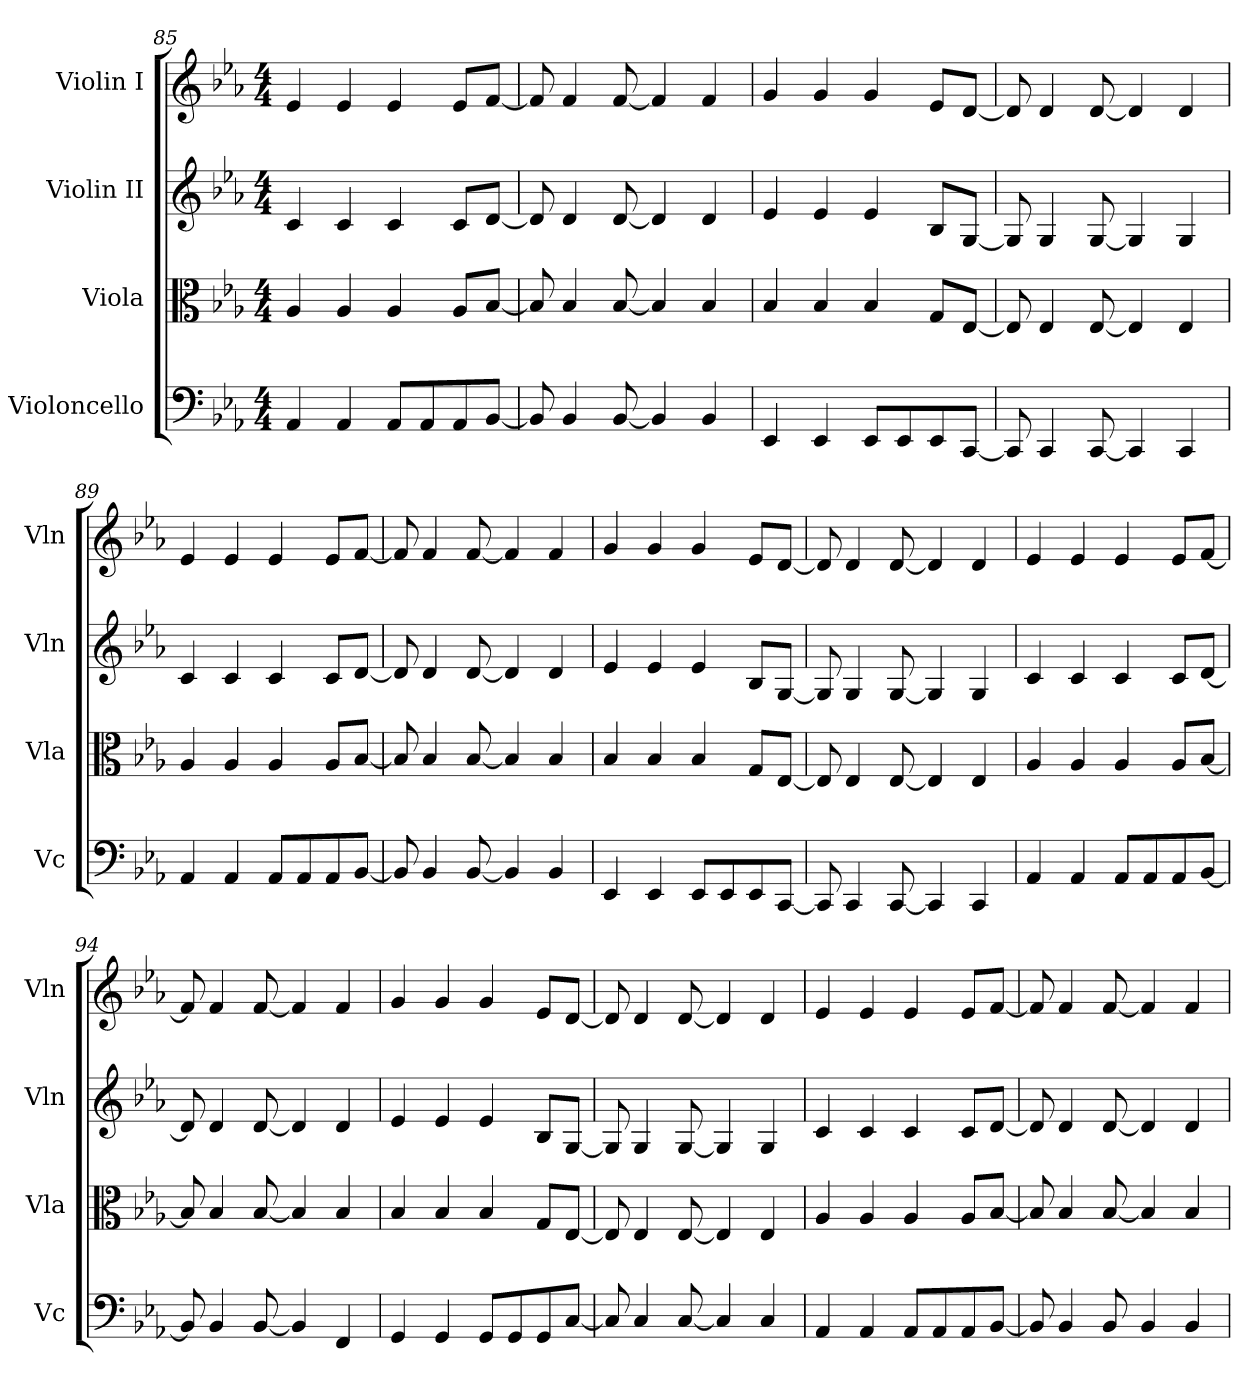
**kern	**kern	**kern	**kern
*part4	*part3	*part2	*part1
*staff4	*staff3	*staff2	*staff1
*I"Violoncello	*I"Viola	*I"Violin II	*I"Violin I
*I'Vc	*I'Vla	*I'Vln	*I'Vln
*clefF4	*clefC3	*clefG2	*clefG2
*k[b-e-a-]	*k[b-e-a-]	*k[b-e-a-]	*k[b-e-a-]
*M4/4	*M4/4	*M4/4	*M4/4
=85	=85	=85	=85
4AA-/	4A-/	4c/	4e-/
4AA-/	4A-/	4c/	4e-/
8AA-/L	4A-/	4c/	4e-/
8AA-/	.	.	.
8AA-/	8A-/L	8c/L	8e-/L
[8BB-/J	[8B-/J	[8d/J	[8f/J
=86	=86	=86	=86
8BB-/]	8B-/]	8d/]	8f/]
4BB-/	4B-/	4d/	4f/
[8BB-/	[8B-/	[8d/	[8f/
4BB-/]	4B-/]	4d/]	4f/]
4BB-/	4B-/	4d/	4f/
=87	=87	=87	=87
4EE-/	4B-/	4e-/	4g/
4EE-/	4B-/	4e-/	4g/
8EE-/L	4B-/	4e-/	4g/
8EE-/	.	.	.
8EE-/	8G/L	8B-/L	8e-/L
[8CC/J	[8E-/J	[8G/J	[8d/J
=88	=88	=88	=88
8CC/]	8E-/]	8G/]	8d/]
4CC/	4E-/	4G/	4d/
[8CC/	[8E-/	[8G/	[8d/
4CC/]	4E-/]	4G/]	4d/]
4CC/	4E-/	4G/	4d/
!!LO:LB:g=z
=89	=89	=89	=89
4AA-/	4A-/	4c/	4e-/
4AA-/	4A-/	4c/	4e-/
8AA-/L	4A-/	4c/	4e-/
8AA-/	.	.	.
8AA-/	8A-/L	8c/L	8e-/L
[8BB-/J	[8B-/J	[8d/J	[8f/J
=90	=90	=90	=90
8BB-/]	8B-/]	8d/]	8f/]
4BB-/	4B-/	4d/	4f/
[8BB-/	[8B-/	[8d/	[8f/
4BB-/]	4B-/]	4d/]	4f/]
4BB-/	4B-/	4d/	4f/
=91	=91	=91	=91
4EE-/	4B-/	4e-/	4g/
4EE-/	4B-/	4e-/	4g/
8EE-/L	4B-/	4e-/	4g/
8EE-/	.	.	.
8EE-/	8G/L	8B-/L	8e-/L
[8CC/J	[8E-/J	[8G/J	[8d/J
=92	=92	=92	=92
8CC/]	8E-/]	8G/]	8d/]
4CC/	4E-/	4G/	4d/
[8CC/	[8E-/	[8G/	[8d/
4CC/]	4E-/]	4G/]	4d/]
4CC/	4E-/	4G/	4d/
=93	=93	=93	=93
4AA-/	4A-/	4c/	4e-/
4AA-/	4A-/	4c/	4e-/
8AA-/L	4A-/	4c/	4e-/
8AA-/	.	.	.
8AA-/	8A-/L	8c/L	8e-/L
[8BB-/J	[8B-/J	[8d/J	[8f/J
=94	=94	=94	=94
8BB-/]	8B-/]	8d/]	8f/]
4BB-/	4B-/	4d/	4f/
[8BB-/	[8B-/	[8d/	[8f/
4BB-/]	4B-/]	4d/]	4f/]
4FF/	4B-/	4d/	4f/
!!LO:PB:g=z
=95	=95	=95	=95
4GG/	4B-/	4e-/	4g/
4GG/	4B-/	4e-/	4g/
8GG/L	4B-/	4e-/	4g/
8GG/	.	.	.
8GG/	8G/L	8B-/L	8e-/L
[8C/J	[8E-/J	[8G/J	[8d/J
=96	=96	=96	=96
8C/]	8E-/]	8G/]	8d/]
4C/	4E-/	4G/	4d/
[8C/	[8E-/	[8G/	[8d/
4C/]	4E-/]	4G/]	4d/]
4C/	4E-/	4G/	4d/
=97	=97	=97	=97
4AA-/	4A-/	4c/	4e-/
4AA-/	4A-/	4c/	4e-/
8AA-/L	4A-/	4c/	4e-/
8AA-/	.	.	.
8AA-/	8A-/L	8c/L	8e-/L
[8BB-/J	[8B-/J	[8d/J	[8f/J
=98	=98	=98	=98
8BB-/]	8B-/]	8d/]	8f/]
4BB-/	4B-/	4d/	4f/
8BB-/	[8B-/	[8d/	[8f/
4BB-/	4B-/]	4d/]	4f/]
4BB-/	4B-/	4d/	4f/
=	=	=	=
*-	*-	*-	*-
